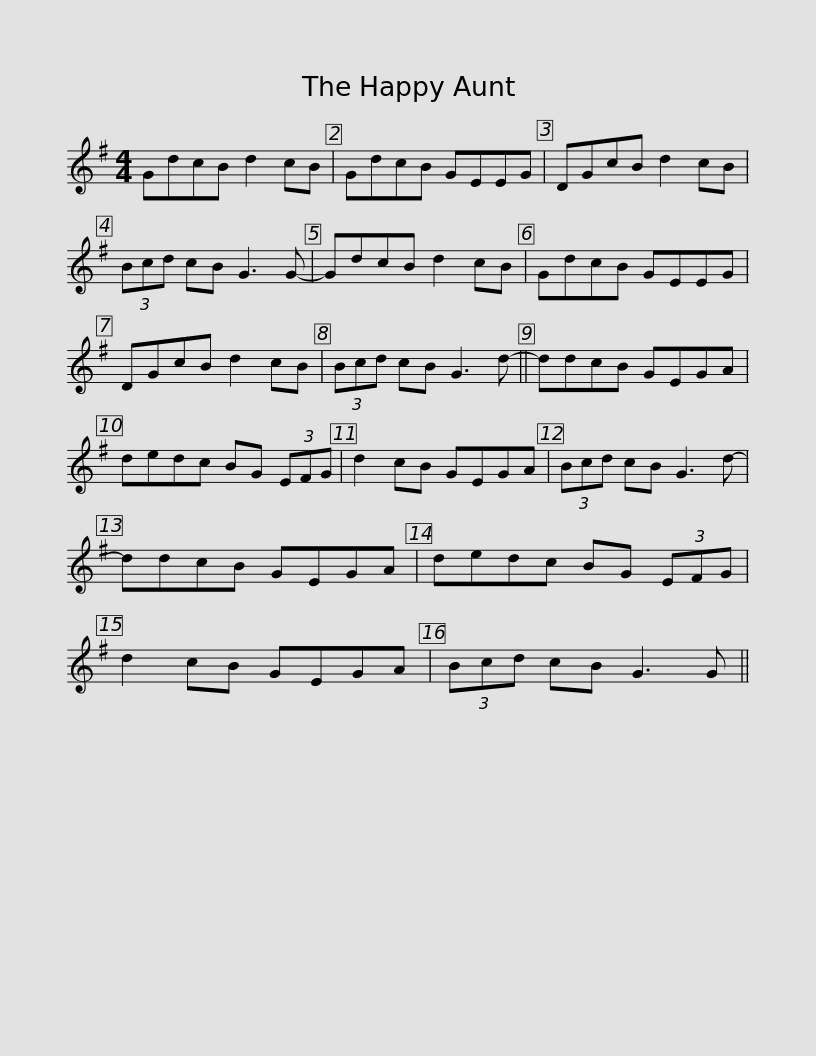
X:1
L:1/8
M:4/4
I:linebreak $
K:G
V:1 treble
V:1
 GdcB d2 cB | GdcB GEEG | DGcB d2 cB | (3Bcd cB G3 G- | GdcB d2 cB | %5
 GdcB GEEG |$ DGcB d2 cB | (3Bcd cB G3 d- || ddcB GEGA | dedc BG (3EFG | %10
 d2 cB GEGA | (3Bcd cB G3 d- |$ ddcB GEGA | dedc BG (3EFG | d2 cB GEGA | %15
 (3Bcd cB G3 G || %16
